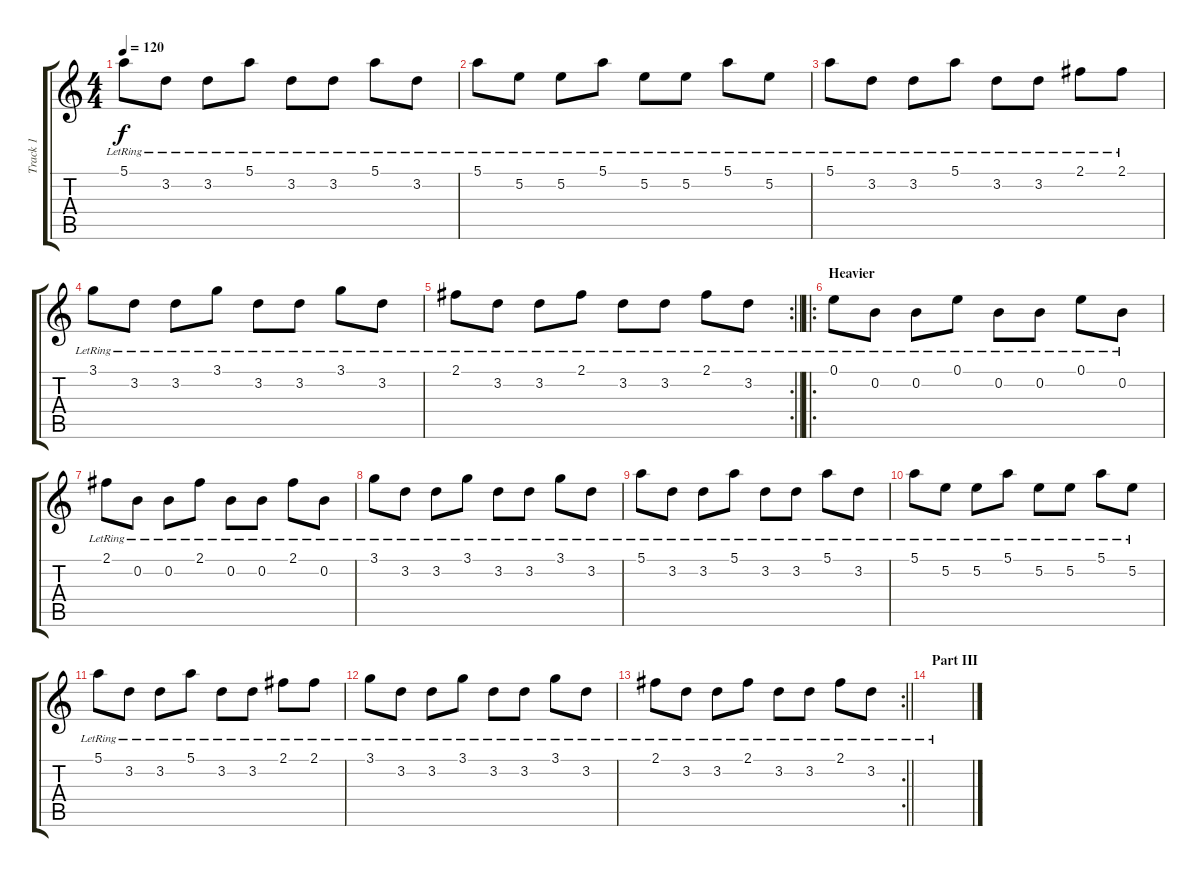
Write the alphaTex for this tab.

\track ("Track 1" "Track 1") {instrument overdrivenguitar}
\staff {score tabs}
\tuning (E4 B3 G3 D3 A2 E2) {hide}
\ts (4 4)
\tempo 120
\clef g2
\ks c
5.1{lr}.8{dy f} 3.2{lr}.8 3.2{lr}.8 5.1{lr}.8 3.2{lr}.8 3.2{lr}.8 5.1{lr}.8 3.2{lr}.8 |
5.1{lr}.8 5.2{lr}.8 5.2{lr}.8 5.1{lr}.8 5.2{lr}.8 5.2{lr}.8 5.1{lr}.8 5.2{lr}.8 |
5.1{lr}.8 3.2{lr}.8 3.2{lr}.8 5.1{lr}.8 3.2{lr}.8 3.2{lr}.8 2.1{lr}.8 2.1{lr}.8 |
3.1{lr}.8 3.2{lr}.8 3.2{lr}.8 3.1{lr}.8 3.2{lr}.8 3.2{lr}.8 3.1{lr}.8 3.2{lr}.8 |
\rc 2
\barLineRight lightlight
2.1{lr}.8 3.2{lr}.8 3.2{lr}.8 2.1{lr}.8 3.2{lr}.8 3.2{lr}.8 2.1{lr}.8 3.2{lr}.8 |
\ro
\section ("" "Heavier")
0.1{lr}.8 0.2{lr}.8 0.2{lr}.8 0.1{lr}.8 0.2{lr}.8 0.2{lr}.8 0.1{lr}.8 0.2{lr}.8 |
2.1{lr}.8 0.2{lr}.8 0.2{lr}.8 2.1{lr}.8 0.2{lr}.8 0.2{lr}.8 2.1{lr}.8 0.2{lr}.8 |
3.1{lr}.8 3.2{lr}.8 3.2{lr}.8 3.1{lr}.8 3.2{lr}.8 3.2{lr}.8 3.1{lr}.8 3.2{lr}.8 |
5.1{lr}.8 3.2{lr}.8 3.2{lr}.8 5.1{lr}.8 3.2{lr}.8 3.2{lr}.8 5.1{lr}.8 3.2{lr}.8 |
5.1{lr}.8 5.2{lr}.8 5.2{lr}.8 5.1{lr}.8 5.2{lr}.8 5.2{lr}.8 5.1{lr}.8 5.2{lr}.8 |
5.1{lr}.8 3.2{lr}.8 3.2{lr}.8 5.1{lr}.8 3.2{lr}.8 3.2{lr}.8 2.1{lr}.8 2.1{lr}.8 |
3.1{lr}.8 3.2{lr}.8 3.2{lr}.8 3.1{lr}.8 3.2{lr}.8 3.2{lr}.8 3.1{lr}.8 3.2{lr}.8 |
\rc 2
\barLineRight lightlight
2.1{lr}.8 3.2{lr}.8 3.2{lr}.8 2.1{lr}.8 3.2{lr}.8 3.2{lr}.8 2.1{lr}.8 3.2{lr}.8 |
\section ("" "Part III")
